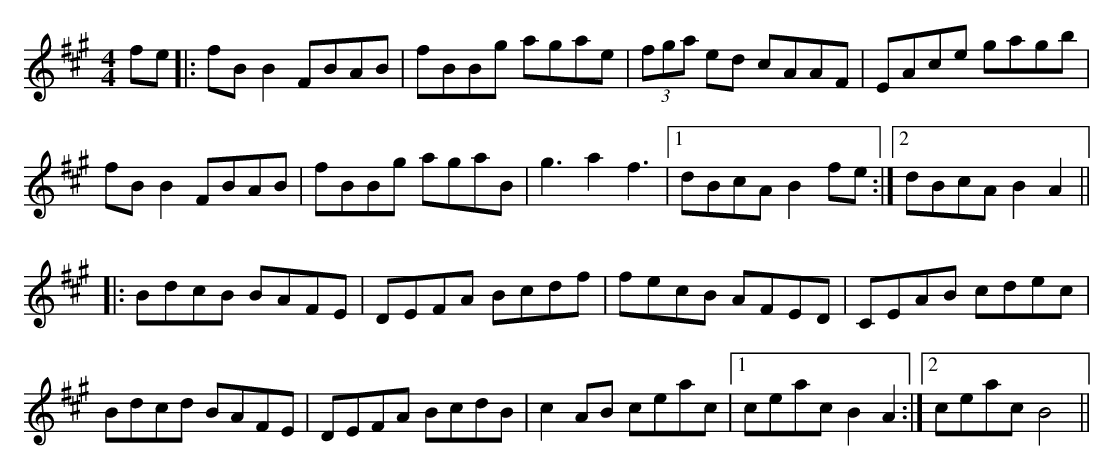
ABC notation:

X:1
M:4/4
K:Bdor
fe|:fB B2 FBAB|fBBg agae|(3fga ed cAAF|EAce gagb|
fB B2 FBAB|fBBg agaB|g3 a2 f3|1 dBcA B2 fe:|2 dBcA B2 A2||
|:BdcB BAFE|DEFA Bcdf|fecB AFED|CEAB cdec|
Bdcd BAFE|DEFA BcdB|c2 AB ceac|1 ceac B2 A2:|2 ceac B4||
